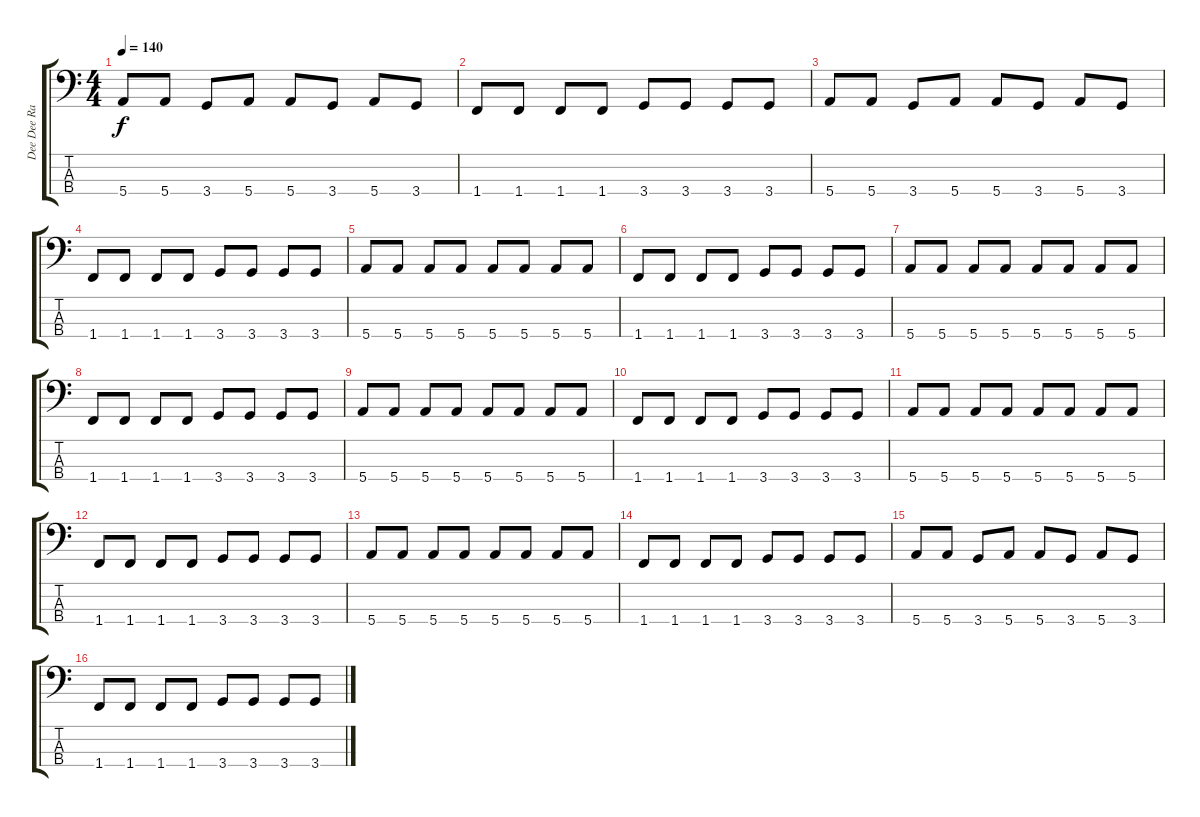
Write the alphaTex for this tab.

\track ("Dee Dee Ramone" "Dee Dee Ra") {instrument electricbasspick}
\staff {score tabs}
\tuning (G2 D2 A1 E1) {hide}
\ts (4 4)
\tempo 140
\clef f4
\ks c
5.4.8{dy f instrument electricbasspick} 5.4.8 3.4.8 5.4.8 5.4.8 3.4.8 5.4.8 3.4.8 |
1.4.8 1.4.8 1.4.8 1.4.8 3.4.8 3.4.8 3.4.8 3.4.8 |
5.4.8 5.4.8 3.4.8 5.4.8 5.4.8 3.4.8 5.4.8 3.4.8 |
1.4.8 1.4.8 1.4.8 1.4.8 3.4.8 3.4.8 3.4.8 3.4.8 |
5.4.8 5.4.8 5.4.8 5.4.8 5.4.8 5.4.8 5.4.8 5.4.8 |
1.4.8 1.4.8 1.4.8 1.4.8 3.4.8 3.4.8 3.4.8 3.4.8 |
5.4.8 5.4.8 5.4.8 5.4.8 5.4.8 5.4.8 5.4.8 5.4.8 |
1.4.8 1.4.8 1.4.8 1.4.8 3.4.8 3.4.8 3.4.8 3.4.8 |
5.4.8 5.4.8 5.4.8 5.4.8 5.4.8 5.4.8 5.4.8 5.4.8 |
1.4.8 1.4.8 1.4.8 1.4.8 3.4.8 3.4.8 3.4.8 3.4.8 |
5.4.8 5.4.8 5.4.8 5.4.8 5.4.8 5.4.8 5.4.8 5.4.8 |
1.4.8 1.4.8 1.4.8 1.4.8 3.4.8 3.4.8 3.4.8 3.4.8 |
5.4.8 5.4.8 5.4.8 5.4.8 5.4.8 5.4.8 5.4.8 5.4.8 |
1.4.8 1.4.8 1.4.8 1.4.8 3.4.8 3.4.8 3.4.8 3.4.8 |
5.4.8 5.4.8 3.4.8 5.4.8 5.4.8 3.4.8 5.4.8 3.4.8 |
1.4.8 1.4.8 1.4.8 1.4.8 3.4.8 3.4.8 3.4.8 3.4.8
